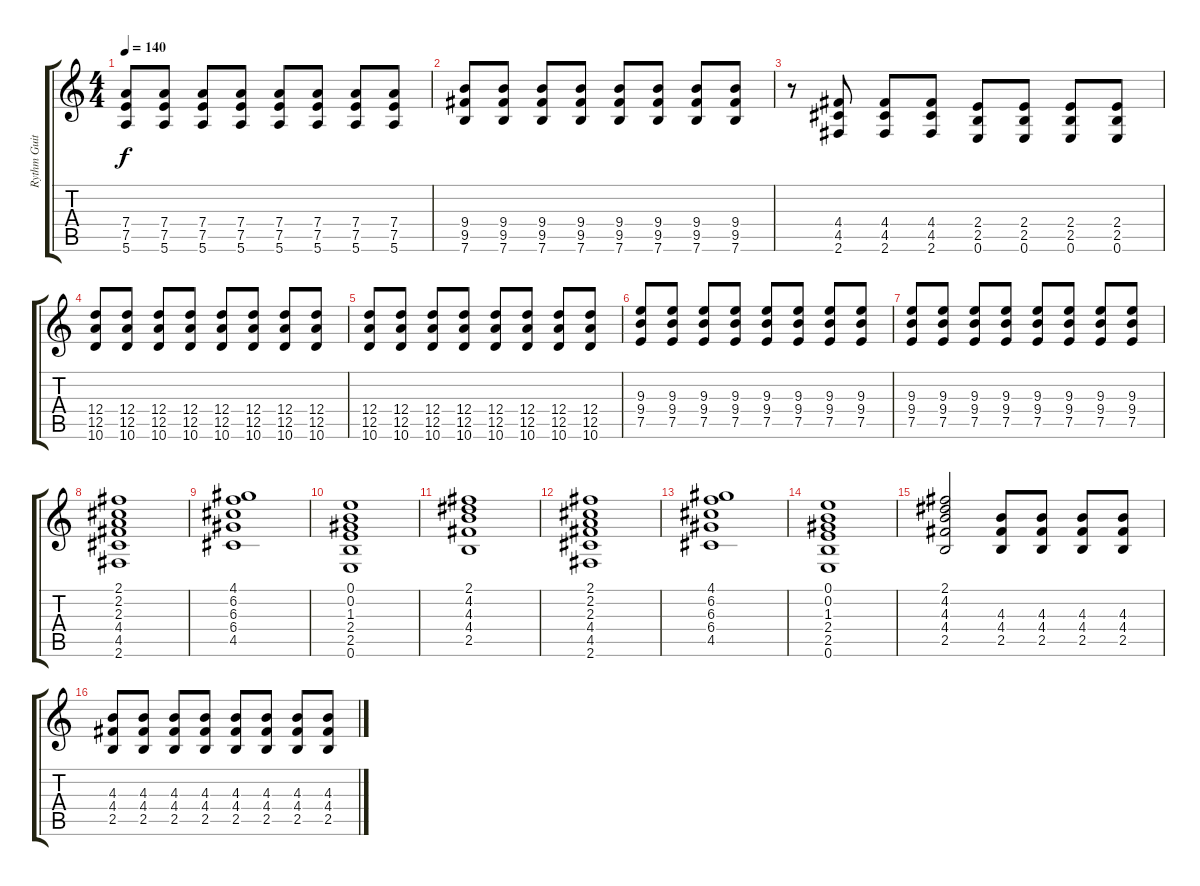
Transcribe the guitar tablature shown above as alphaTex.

\track ("Rythm Guitar" "Rythm Guit") {instrument overdrivenguitar}
\staff {score tabs}
\tuning (E4 B3 G3 D3 A2 E2) {hide}
\ts (4 4)
\tempo 140
\clef g2
\ks c
(7.4 7.5 5.6).8{dy f} (7.4 7.5 5.6).8 (7.4 7.5 5.6).8 (7.4 7.5 5.6).8 (7.4 7.5 5.6).8 (7.4 7.5 5.6).8 (7.4 7.5 5.6).8 (7.4 7.5 5.6).8 |
(9.4 9.5 7.6).8 (9.4 9.5 7.6).8 (9.4 9.5 7.6).8 (9.4 9.5 7.6).8 (9.4 9.5 7.6).8 (9.4 9.5 7.6).8 (9.4 9.5 7.6).8 (9.4 9.5 7.6).8 |
r.8 (4.4 4.5 2.6).8 (4.4 4.5 2.6).8 (4.4 4.5 2.6).8 (2.4 2.5 0.6).8 (2.4 2.5 0.6).8 (2.4 2.5 0.6).8 (2.4 2.5 0.6).8 |
(12.4 12.5 10.6).8 (12.4 12.5 10.6).8 (12.4 12.5 10.6).8 (12.4 12.5 10.6).8 (12.4 12.5 10.6).8 (12.4 12.5 10.6).8 (12.4 12.5 10.6).8 (12.4 12.5 10.6).8 |
(12.4 12.5 10.6).8 (12.4 12.5 10.6).8 (12.4 12.5 10.6).8 (12.4 12.5 10.6).8 (12.4 12.5 10.6).8 (12.4 12.5 10.6).8 (12.4 12.5 10.6).8 (12.4 12.5 10.6).8 |
(9.3 9.4 7.5).8 (9.3 9.4 7.5).8 (9.3 9.4 7.5).8 (9.3 9.4 7.5).8 (9.3 9.4 7.5).8 (9.3 9.4 7.5).8 (9.3 9.4 7.5).8 (9.3 9.4 7.5).8 |
(9.3 9.4 7.5).8 (9.3 9.4 7.5).8 (9.3 9.4 7.5).8 (9.3 9.4 7.5).8 (9.3 9.4 7.5).8 (9.3 9.4 7.5).8 (9.3 9.4 7.5).8 (9.3 9.4 7.5).8 |
(2.1 2.2 2.3 4.4 4.5 2.6).1 |
(4.1 6.2 6.3 6.4 4.5).1 |
(0.1 0.2 1.3 2.4 2.5 0.6).1 |
(2.1 4.2 4.3 4.4 2.5).1 |
(2.1 2.2 2.3 4.4 4.5 2.6).1 |
(4.1 6.2 6.3 6.4 4.5).1 |
(0.1 0.2 1.3 2.4 2.5 0.6).1 |
(2.1 4.2 4.3 4.4 2.5).2 (4.3 4.4 2.5).8 (4.3 4.4 2.5).8 (4.3 4.4 2.5).8 (4.3 4.4 2.5).8 |
(4.3 4.4 2.5).8 (4.3 4.4 2.5).8 (4.3 4.4 2.5).8 (4.3 4.4 2.5).8 (4.3 4.4 2.5).8 (4.3 4.4 2.5).8 (4.3 4.4 2.5).8 (4.3 4.4 2.5).8
